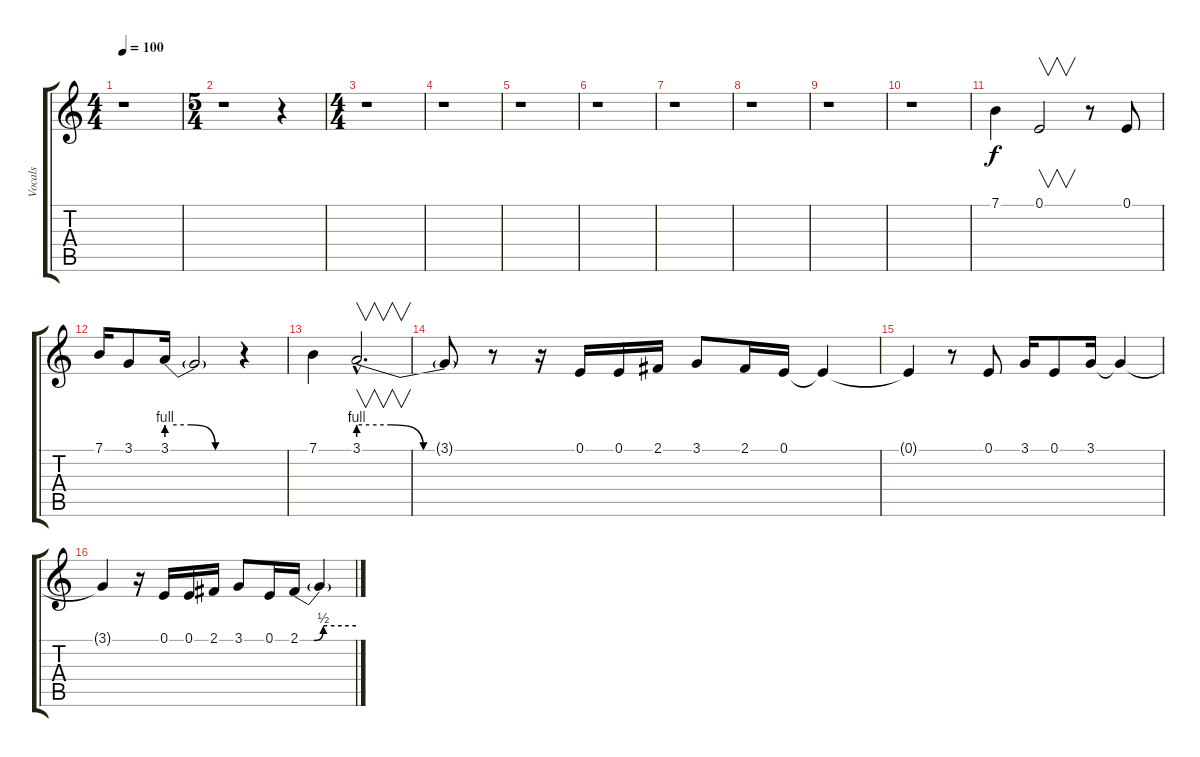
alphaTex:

\track ("Vocals" "Vocals") {instrument violin}
\staff {score tabs}
\tuning (E4 B3 G3 D3 A2 E2) {hide}
\ts (4 4)
\tempo 100
\clef g2
\ks c
r.1{dy f} |
\ts (5 4)
r.1 r.4 |
\ts (4 4)
r.1 |
r.1 |
r.1 |
r.1 |
r.1 |
r.1 |
r.1 |
r.1 |
7.1.4 0.1.2{v} r.8 0.1.8 |
7.1.16 3.1.8 3.1{be (custom 0 4 20 4 40 0 60 0)}.16 3.1{t}.2 r.4 |
7.1.4 3.1{be (custom 0 4 15 4 30 0 60 0) hac}.2{v d} |
3.1{t}.8 r.8 r.16 0.1.16 0.1.16 2.1.16 3.1.8 2.1.16 0.1.16 0.1{t}.4 |
0.1{t}.4 r.8 0.1.8 3.1.16 0.1.8 3.1.16 3.1{t}.4 |
3.1{t}.4 r.16 0.1.16 0.1.16 2.1.16 3.1.8 0.1.16 2.1{be (custom 0 0 15 0 25 2 60 2)}.16 2.1{t}.4
